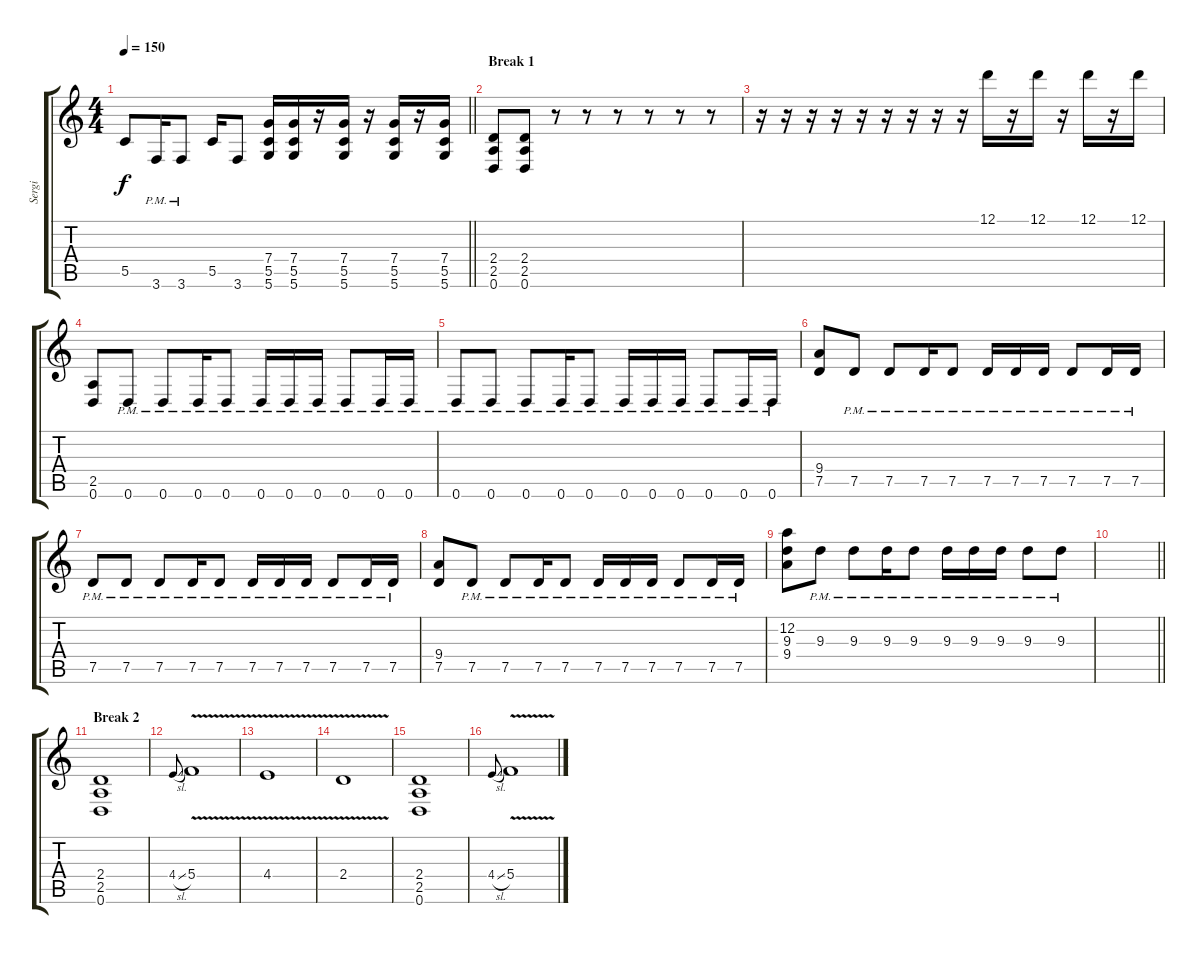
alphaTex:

\track ("Sergi" "Sergi") {instrument distortionguitar}
\staff {score tabs}
\tuning (D4 A3 F3 C3 G2 D2) {hide}
\ts (4 4)
\tempo 150
\clef g2
\barLineRight lightlight
\ks c
5.5.8{dy f} 3.6{pm}.16 3.6{pm}.8 5.5.16 3.6.8 (7.4 5.5 5.6).16 (7.4 5.5 5.6).16 r.16 (7.4 5.5 5.6).16 r.16 (7.4 5.5 5.6).16 r.16 (7.4 5.5 5.6).16 |
\section ("" "Break 1")
(2.4 2.5 0.6).8 (2.4 2.5 0.6).8 r.8 r.8 r.8 r.8 r.8 r.8 |
r.16 r.16 r.16 r.16 r.16 r.16 r.16 r.16 r.16 12.1.16 r.16 12.1.16 r.16 12.1.16 r.16 12.1.16 |
(2.5 0.6).8 0.6{pm}.8 0.6{pm}.8 0.6{pm}.16 0.6{pm}.8 0.6{pm}.16 0.6{pm}.16 0.6{pm}.16 0.6{pm}.8 0.6{pm}.16 0.6{pm}.16 |
0.6{pm}.8 0.6{pm}.8 0.6{pm}.8 0.6{pm}.16 0.6{pm}.8 0.6{pm}.16 0.6{pm}.16 0.6{pm}.16 0.6{pm}.8 0.6{pm}.16 0.6{pm}.16 |
(9.4 7.5).8 7.5{pm}.8 7.5{pm}.8 7.5{pm}.16 7.5{pm}.8 7.5{pm}.16 7.5{pm}.16 7.5{pm}.16 7.5{pm}.8 7.5{pm}.16 7.5{pm}.16 |
7.5{pm}.8 7.5{pm}.8 7.5{pm}.8 7.5{pm}.16 7.5{pm}.8 7.5{pm}.16 7.5{pm}.16 7.5{pm}.16 7.5{pm}.8 7.5{pm}.16 7.5{pm}.16 |
(9.4 7.5).8 7.5{pm}.8 7.5{pm}.8 7.5{pm}.16 7.5{pm}.8 7.5{pm}.16 7.5{pm}.16 7.5{pm}.16 7.5{pm}.8 7.5{pm}.16 7.5{pm}.16 |
(12.2 9.3 9.4).8 9.3{pm}.8 9.3{pm}.8 9.3{pm}.16 9.3{pm}.8 9.3{pm}.16 9.3{pm}.16 9.3{pm}.16 9.3{pm}.8 9.3{pm}.8 |
\barLineRight lightlight
|
\section ("" "Break 2")
(2.4 2.5 0.6).1 |
4.4{sl}.8{gr onbeat} 5.4{v}.1 |
4.4{v}.1 |
2.4{v}.1 |
(2.4 2.5 0.6).1 |
4.4{sl}.8{gr onbeat} 5.4{v}.1
